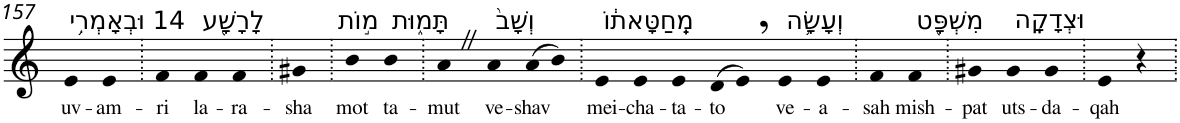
**kern	**text
*part1	*part1
*staff1	*staff1
*I"Piano	*
*I'Pno	*
!!LO:PB:g=z
*clefG2	*
*k[]	*
=157	=157
!LO:TX:a:t=14 וּבְאָמְרִ֥י	!
!	!LO:LY:b
4e	uv-
!	!LO:LY:b
4e	-am-
=158.	=158.
!	!LO:LY:b
4f	-ri
!LO:TX:a:t=לָרָשָׁ֖ע	!
!	!LO:LY:b
4f	la-
!	!LO:LY:b
4f	-ra-
=159.	=159.
!	!LO:LY:b
4g#X	-sha
=160.	=160.
!LO:TX:a:t=מ֣וֹת	!
!	!LO:LY:b
4b	mot
!LO:TX:a:t=תָּמ֑וּת	!
!	!LO:LY:b
4b	ta-
=161.	=161.
!	!LO:LY:b
4aZ	-mut
!LO:TX:a:t=וְשָׁב֙	!
!	!LO:LY:b
4a	ve-
!	!LO:LY:b
(>8a	-shav
8b)	.
=162.	=162.
!LO:TX:a:t=מֵֽחַטָּאת֔וֹ	!
!	!LO:LY:b
4e	mei-
!	!LO:LY:b
4e	-cha-
!	!LO:LY:b
4e	-ta-
!	!LO:LY:b
(>8d	-to
8e,)	.
!LO:TX:a:t=וְעָשָׂ֥ה	!
!	!LO:LY:b
4e	ve-
!	!LO:LY:b
4e	-a-
=163.	=163.
!	!LO:LY:b
4f	-sah
!LO:TX:a:t=מִשְׁפָּ֖ט	!
!	!LO:LY:b
4f	mish-
=164.	=164.
!	!LO:LY:b
4g#X	-pat
!LO:TX:a:t=וּצְדָקָֽה	!
!	!LO:LY:b
4g#	uts-
!	!LO:LY:b
4g#	-da-
=165.	=165.
!	!LO:LY:b
4e	-qah
4r	.
=.	=.
*-	*-
